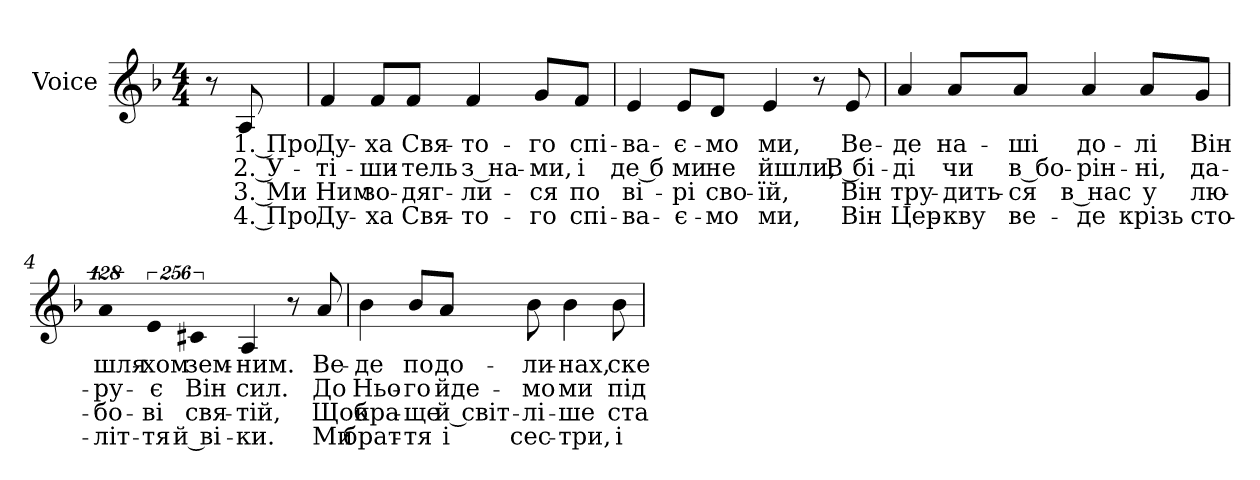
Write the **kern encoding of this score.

**kern	**text	**text	**text	**text
*part1	*part1	*part1	*part1	*part1
*staff1	*staff1	*staff1	*staff1	*staff1
*I"Voice	*	*	*	*
*I'Voice	*	*	*	*
!!LO:PB:g=z
*clefG2	*	*	*	*
*k[b-]	*	*	*	*
*d:	*	*	*	*
*M4/4	*	*	*	*
=	=	=	=	=
8r	.	.	.	.
!	!LO:LY:b:color=#000000	!LO:LY:b:color=#000000	!LO:LY:b:color=#000000	!LO:LY:b:color=#000000
8Ai/	1. Про	2. У-	3. Ми	4. Про
=1	=1	=1	=1	=1
!	!LO:LY:b:color=#000000	!LO:LY:b:color=#000000	!LO:LY:b:color=#000000	!LO:LY:b:color=#000000
4fi/	Ду-	-ті-	Ним	Ду-
!	!LO:LY:b:color=#000000	!LO:LY:b:color=#000000	!LO:LY:b:color=#000000	!LO:LY:b:color=#000000
8fi/L	-ха	-ши-	зо-	-ха
!	!LO:LY:b:color=#000000	!LO:LY:b:color=#000000	!LO:LY:b:color=#000000	!LO:LY:b:color=#000000
8fi/J	Свя-	-тель	-дяг-	Свя-
!	!LO:LY:b:color=#000000	!LO:LY:b:color=#000000	!LO:LY:b:color=#000000	!LO:LY:b:color=#000000
4fi/	-то-	з на-	-ли-	-то-
!	!LO:LY:b:color=#000000	!LO:LY:b:color=#000000	!LO:LY:b:color=#000000	!LO:LY:b:color=#000000
8gi/L	-го	-ми,	-ся	-го
!	!LO:LY:b:color=#000000	!LO:LY:b:color=#000000	!LO:LY:b:color=#000000	!LO:LY:b:color=#000000
8fi/J	спі-	і	по	спі-
=2	=2	=2	=2	=2
!	!LO:LY:b:color=#000000	!LO:LY:b:color=#000000	!LO:LY:b:color=#000000	!LO:LY:b:color=#000000
4ei/	-ва-	де б	ві-	-ва-
!	!LO:LY:b:color=#000000	!LO:LY:b:color=#000000	!LO:LY:b:color=#000000	!LO:LY:b:color=#000000
8ei/L	-є-	ми	-рі	-є-
!	!LO:LY:b:color=#000000	!LO:LY:b:color=#000000	!LO:LY:b:color=#000000	!LO:LY:b:color=#000000
8di/J	-мо	не	сво-	-мо
!	!LO:LY:b:color=#000000	!LO:LY:b:color=#000000	!LO:LY:b:color=#000000	!LO:LY:b:color=#000000
4ei/	ми,	йшли,	-їй,	ми,
8r	.	.	.	.
!	!LO:LY:b:color=#000000	!LO:LY:b:color=#000000	!LO:LY:b:color=#000000	!LO:LY:b:color=#000000
8ei/	Ве-	В бі-	Він	Він
=3	=3	=3	=3	=3
!	!LO:LY:b:color=#000000	!LO:LY:b:color=#000000	!LO:LY:b:color=#000000	!LO:LY:b:color=#000000
4ai/	-де	-ді	тру-	Цер-
!	!LO:LY:b:color=#000000	!LO:LY:b:color=#000000	!LO:LY:b:color=#000000	!LO:LY:b:color=#000000
8ai/L	на-	чи	-дить-	-кву
!	!LO:LY:b:color=#000000	!LO:LY:b:color=#000000	!LO:LY:b:color=#000000	!LO:LY:b:color=#000000
8ai/J	-ші	в бо-	-ся	ве-
!	!LO:LY:b:color=#000000	!LO:LY:b:color=#000000	!LO:LY:b:color=#000000	!LO:LY:b:color=#000000
4ai/	до-	-рін-	в нас	-де
!	!LO:LY:b:color=#000000	!LO:LY:b:color=#000000	!LO:LY:b:color=#000000	!LO:LY:b:color=#000000
8ai/L	-лі	-ні,	у	крізь
!	!LO:LY:b:color=#000000	!LO:LY:b:color=#000000	!LO:LY:b:color=#000000	!LO:LY:b:color=#000000
8gi/J	Він	да-	лю-	сто-
!!LO:LB:g=z
=4	=4	=4	=4	=4
!LO:N:vis=4	!	!	!	!
!	!LO:LY:b:color=#000000	!LO:LY:b:color=#000000	!LO:LY:b:color=#000000	!LO:LY:b:color=#000000
512%85ai/	шля-	-ру-	-бо-	-літ-
!LO:N:vis=4	!	!	!	!
!	!LO:LY:b:color=#000000	!LO:LY:b:color=#000000	!LO:LY:b:color=#000000	!LO:LY:b:color=#000000
1024%171ei/	-хом	-є	-ві	-тя
!LO:N:vis=4	!	!	!	!
!	!LO:LY:b:color=#000000	!LO:LY:b:color=#000000	!LO:LY:b:color=#000000	!LO:LY:b:color=#000000
1024%171c#Xi/	зем-	Він	свя-	й ві-
!	!LO:LY:b:color=#000000	!LO:LY:b:color=#000000	!LO:LY:b:color=#000000	!LO:LY:b:color=#000000
4Ai/	-ним.	сил.	-тій,	-ки.
8r	.	.	.	.
!	!LO:LY:b:color=#000000	!LO:LY:b:color=#000000	!LO:LY:b:color=#000000	!LO:LY:b:color=#000000
8ai/	Ве-	До	Щоб	Ми
=5	=5	=5	=5	=5
!	!LO:LY:b:color=#000000	!LO:LY:b:color=#000000	!LO:LY:b:color=#000000	!LO:LY:b:color=#000000
4b-i\	-де	Ньо-	кра-	брат-
!	!LO:LY:b:color=#000000	!LO:LY:b:color=#000000	!LO:LY:b:color=#000000	!LO:LY:b:color=#000000
8b-i/L	по	-го	-ще	-тя
!	!LO:LY:b:color=#000000	!LO:LY:b:color=#000000	!LO:LY:b:color=#000000	!LO:LY:b:color=#000000
8ai/J	до-	йде-	й світ-	і
!	!LO:LY:b:color=#000000	!LO:LY:b:color=#000000	!LO:LY:b:color=#000000	!LO:LY:b:color=#000000
8b-i\	-ли-	-мо	-лі-	сес-
!	!LO:LY:b:color=#000000	!LO:LY:b:color=#000000	!LO:LY:b:color=#000000	!LO:LY:b:color=#000000
4b-i\	-нах,	ми	-ше	-три,
!	!LO:LY:b:color=#000000	!LO:LY:b:color=#000000	!LO:LY:b:color=#000000	!LO:LY:b:color=#000000
8b-i\	ске-	під	ста-	і
=	=	=	=	=
*-	*-	*-	*-	*-
